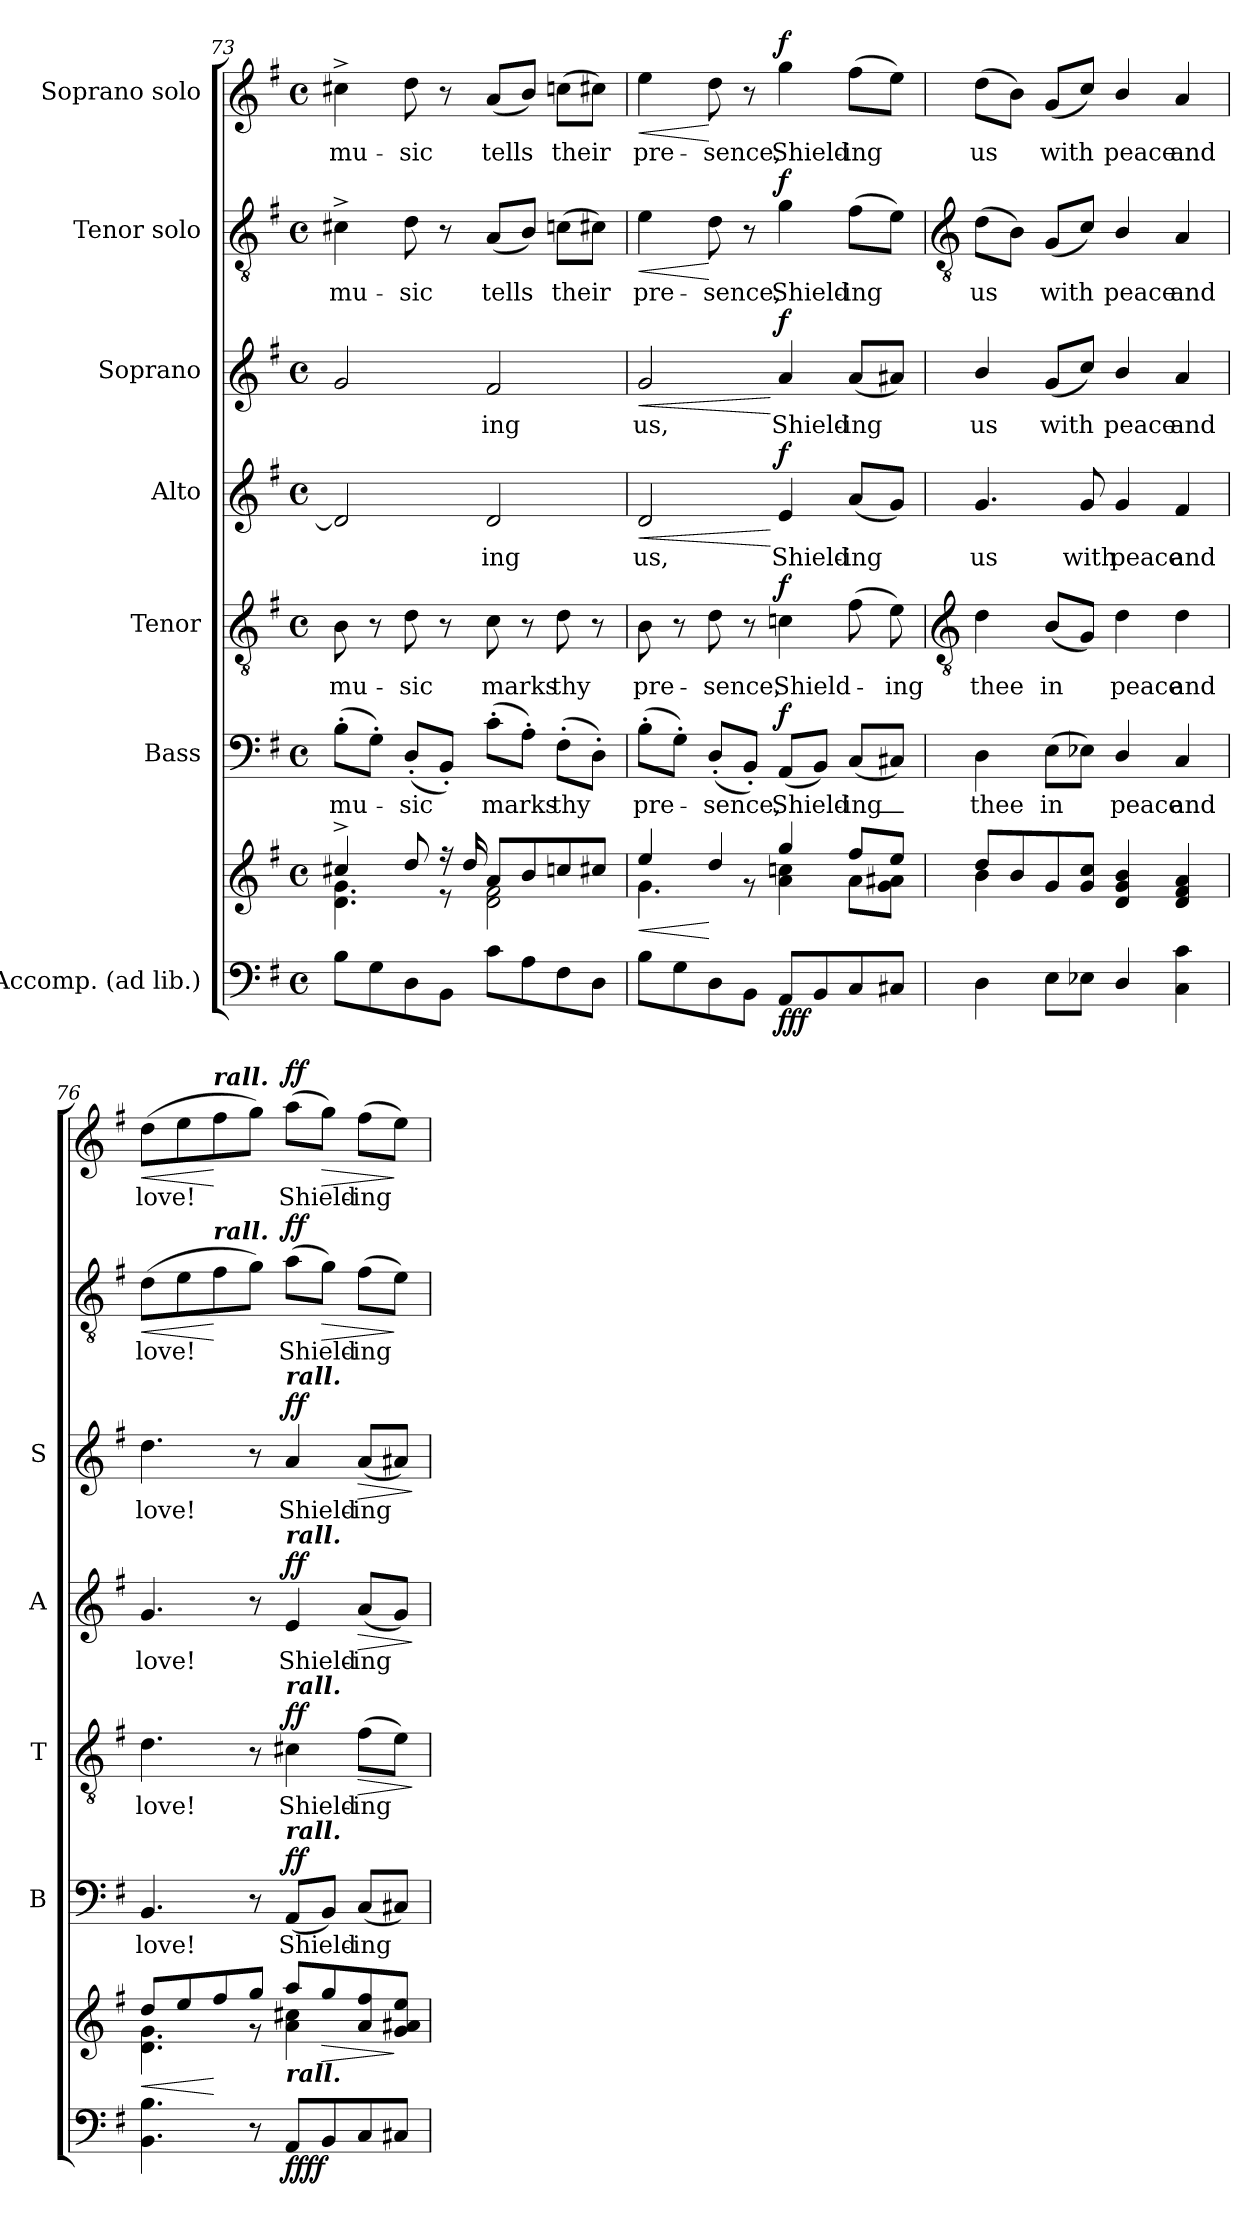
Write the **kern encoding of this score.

**kern	**kern	**dynam	**kern	**text	**dynam	**kern	**text	**dynam	**kern	**text	**dynam	**kern	**text	**dynam	**kern	**text	**dynam	**kern	**text	**dynam
*part7	*part7	*part7	*part6	*part6	*part6	*part5	*part5	*part5	*part4	*part4	*part4	*part3	*part3	*part3	*part2	*part2	*part2	*part1	*part1	*part1
*staff8	*staff7	*staff7/8	*staff6	*staff6	*staff6	*staff5	*staff5	*staff5	*staff4	*staff4	*staff4	*staff3	*staff3	*staff3	*staff2	*staff2	*staff2	*staff1	*staff1	*staff1
*I"Accomp. (ad lib.)	*	*	*I"Bass	*	*	*I"Tenor	*	*	*I"Alto	*	*	*I"Soprano	*	*	*I"Tenor solo	*	*	*I"Soprano solo	*	*
*	*	*	*I'B	*	*	*I'T	*	*	*I'A	*	*	*I'S	*	*	*	*	*	*	*	*
*clefF4	*clefG2	*	*clefF4	*	*	*clefGv2	*	*	*clefG2	*	*	*clefG2	*	*	*clefGv2	*	*	*clefG2	*	*
*k[f#]	*k[f#]	*	*k[f#]	*	*	*k[f#]	*	*	*k[f#]	*	*	*k[f#]	*	*	*k[f#]	*	*	*k[f#]	*	*
*G:	*G:	*	*G:	*	*	*G:	*	*	*G:	*	*	*G:	*	*	*G:	*	*	*G:	*	*
*M4/4	*M4/4	*	*M4/4	*	*	*M4/4	*	*	*M4/4	*	*	*M4/4	*	*	*M4/4	*	*	*M4/4	*	*
*met(c)	*met(c)	*	*met(c)	*	*	*met(c)	*	*	*met(c)	*	*	*met(c)	*	*	*met(c)	*	*	*met(c)	*	*
=73	=73	=73	=73	=73	=73	=73	=73	=73	=73	=73	=73	=73	=73	=73	=73	=73	=73	=73	=73	=73
*	*^	*	*	*	*	*	*	*	*	*	*	*	*	*	*	*	*	*	*	*
!	!	!	!	!	!LO:LY:b	!	!	!LO:LY:b	!	!	!	!	!	!	!	!	!LO:LY:b	!	!	!LO:LY:b	!
8BL	4cc#X^/	4.d\ 4.g\	.	(>8B'L	mu-	.	8B	mu-	.	2d]	.	.	2g	.	.	4c#X^	mu-	.	4cc#X^	mu-	.
8G	.	.	.	8G'J)	.	.	8r	.	.	.	.	.	.	.	.	.	.	.	.	.	.
!	!	!	!	!	!LO:LY:b	!	!	!LO:LY:b	!	!	!	!	!	!	!	!	!LO:LY:b	!	!	!LO:LY:b	!
8D	8dd/	.	.	(<8D'L	sic	.	8d	-sic	.	.	.	.	.	.	.	8d	-sic	.	8dd	-sic	.
8BBJ	16r	8r	.	8BB'J)	.	.	8r	.	.	.	.	.	.	.	.	8r	.	.	8r	.	.
.	16dd/	.	.	.	.	.	.	.	.	.	.	.	.	.	.	.	.	.	.	.	.
!	!	!	!	!	!LO:LY:b	!	!	!LO:LY:b	!	!	!LO:LY:b	!	!	!LO:LY:b	!	!	!LO:LY:b	!	!	!LO:LY:b	!
8cL	8a/L	2d\ 2f#\	.	(>8c'L	marks	.	8c	marks	.	2d	ing	.	2f#	ing	.	(<8AL	tells	.	(<8aL	tells	.
8A	8b/	.	.	8A'J)	.	.	8r	.	.	.	.	.	.	.	.	8BJ)	.	.	8bJ)	.	.
!	!	!	!	!	!LO:LY:b	!	!	!LO:LY:b	!	!	!	!	!	!	!	!	!LO:LY:b	!	!	!LO:LY:b	!
8F#	8ccn/	.	.	(>8F#'L	thy	.	8d	thy	.	.	.	.	.	.	.	(>8cnL	their	.	(>8ccnL	their	.
8DJ	8cc#X/J	.	.	8D'J)	.	.	8r	.	.	.	.	.	.	.	.	8c#XJ)	.	.	8cc#XJ)	.	.
=74	=74	=74	=74	=74	=74	=74	=74	=74	=74	=74	=74	=74	=74	=74	=74	=74	=74	=74	=74	=74	=74
!	!	!	!LO:HP:b	!	!LO:LY:b	!	!	!LO:LY:b	!	!	!LO:LY:b	!LO:HP:b	!	!LO:LY:b	!LO:HP:b	!	!LO:LY:b	!LO:HP:b	!	!LO:LY:b	!LO:HP:b
8BL	4ee/	4.g\	<	(>8B'L	pre-	.	8B	pre-	.	2d	us,	<	2g	us,	<	4e	pre-	<	4ee	pre-	<
8G	.	.	.	8G'J)	.	.	8r	.	.	.	.	.	.	.	.	.	.	.	.	.	.
!	!	!	!	!	!LO:LY:b	!	!	!LO:LY:b	!	!	!	!	!	!	!	!	!LO:LY:b	!	!	!LO:LY:b	!
8D	4dd/	.	[	(<8D'L	sence,	.	8d	-sence,	.	.	.	.	.	.	.	8d	-sence,	[	8dd	-sence,	[
8BBJ	.	8r	.	8BB'J)	.	.	8r	.	.	.	.	.	.	.	.	8r	.	.	8r	.	.
!	!	!	!LO:DY:b=2	!	!LO:LY:b	!	!	!LO:LY:b	!	!	!LO:LY:b	!	!	!LO:LY:b	!	!	!LO:LY:b	!	!	!LO:LY:b	!
!	!	!	!LO:DY:n=1:b	!	!	!	!	!	!	!	!	!	!	!	!	!	!	!	!	!	!
!	!	!	!LO:DY:n=2:b	!	!	!LO:DY:b	!	!	!LO:DY:b	!	!	!LO:DY:n=1:b	!	!	!LO:DY:n=1:b	!	!	!LO:DY:b	!	!	!LO:DY:b
8AAL	4gg/	4a\ 4ccn\	f f f	(<8AAL	Shield-	f	4cn	Shield-	f	4e	Shield-	[ f	4a	Shield-	[ f	4g	Shield-	f	4gg	Shield-	f
8BB	.	.	.	8BBJ)	.	.	.	.	.	.	.	.	.	.	.	.	.	.	.	.	.
!	!	!	!	!	!LO:LY:b	!	!	!	!	!	!LO:LY:b	!	!	!LO:LY:b	!	!	!LO:LY:b	!	!	!LO:LY:b	!
8C	8ff#/L	8a\L	.	(<8CL	ing_	.	(>8f#	.	.	(<8aL	-ing	.	(<8aL	-ing	.	(>8f#L	-ing	.	(>8ff#L	-ing	.
!	!	!	!	!	!	!	!	!LO:LY:b	!	!	!	!	!	!	!	!	!	!	!	!	!
8C#XJ	8ee/J	8g\ 8a#X\J	.	8C#XJ)	.	.	8e)	ing	.	8gJ)	.	.	8a#XJ)	.	.	8eJ)	.	.	8eeJ)	.	.
!!LO:LB:g=z
=75	=75	=75	=75	=75	=75	=75	=75	=75	=75	=75	=75	=75	=75	=75	=75	=75	=75	=75	=75	=75	=75
*	*	*	*	*	*	*	*clefGv2	*	*	*	*	*	*	*	*	*clefGv2	*	*	*	*	*
!	!	!	!	!	!LO:LY:b	!	!	!LO:LY:b	!	!	!LO:LY:b	!	!	!LO:LY:b	!	!	!LO:LY:b	!	!	!LO:LY:b	!
4D	8dd/L	4b\	.	4D	thee	.	4d	thee	.	4.g	us	.	4b/	us	.	(>8dL	us	.	(>8ddL	us	.
.	8b/	.	.	.	.	.	.	.	.	.	.	.	.	.	.	8BJ)	.	.	8bJ)	.	.
!	!	!	!	!	!LO:LY:b	!	!	!LO:LY:b	!	!	!	!	!	!LO:LY:b	!	!	!LO:LY:b	!	!	!LO:LY:b	!
8EL	8g/	2.ryy	.	(>8EL	in	.	(<8BL	in	.	.	.	.	(<8gL	with	.	(<8GL	with	.	(<8gL	with	.
!	!	!	!	!	!	!	!	!	!	!	!LO:LY:b	!	!	!	!	!	!	!	!	!	!
8E-XJ	8g/ 8cc/J	.	.	8E-XJ)	.	.	8GJ)	.	.	8g	with	.	8ccJ)	.	.	8cJ)	.	.	8ccJ)	.	.
!	!	!	!	!	!LO:LY:b	!	!	!LO:LY:b	!	!	!LO:LY:b	!	!	!LO:LY:b	!	!	!LO:LY:b	!	!	!LO:LY:b	!
4D/	4d/ 4g/ 4b/	.	.	4D/	peace	.	4d	peace	.	4g	peace	.	4b/	peace	.	4B/	peace	.	4b/	peace	.
!	!	!	!	!	!LO:LY:b	!	!	!LO:LY:b	!	!	!LO:LY:b	!	!	!LO:LY:b	!	!	!LO:LY:b	!	!	!LO:LY:b	!
4C 4c	4d/ 4f#/ 4a/	.	.	4C	and	.	4d	and	.	4f#	and	.	4a	and	.	4A	and	.	4a	and	.
=76	=76	=76	=76	=76	=76	=76	=76	=76	=76	=76	=76	=76	=76	=76	=76	=76	=76	=76	=76	=76	=76
!	!	!	!LO:HP:b	!	!LO:LY:b	!	!	!LO:LY:b	!	!	!LO:LY:b	!	!	!LO:LY:b	!	!	!LO:LY:b	!LO:HP:b	!	!LO:LY:b	!LO:HP:b
4.BB 4.B	8dd/L	4.d\ 4.g\	<	4.BB	love!	.	4.d	love!	.	4.g	love!	.	4.dd	love!	.	(>8dL	love!	<	(>8ddL	love!	<
.	8ee/	.	.	.	.	.	.	.	.	.	.	.	.	.	.	8e	.	.	8ee	.	.
!	!	!	!	!	!	!	!	!	!	!	!	!	!	!	!	!	!	!	!LO:TX:a:Bi:t=rall.	!	!
!	!	!	!	!	!	!	!	!	!	!	!	!	!	!	!	!LO:TX:a:Bi:t=rall.	!	!	!	!	!
.	8ff#/	.	[	.	.	.	.	.	.	.	.	.	.	.	.	8f#	.	[	8ff#	.	[
8r	8gg/J	8r	.	8r	.	.	8r	.	.	8r	.	.	8r	.	.	8gJ)	.	.	8ggJ)	.	.
!	!	!	!	!	!	!	!	!	!	!	!	!	!LO:TX:a:Bi:t=rall.	!	!	!	!	!	!	!	!
!	!	!	!	!	!	!	!	!	!	!LO:TX:a:Bi:t=rall.	!	!	!	!	!	!	!	!	!	!	!
!	!	!	!	!	!	!	!LO:TX:a:Bi:t=rall.	!	!	!	!	!	!	!	!	!	!	!	!	!	!
!	!	!	!	!LO:TX:a:Bi:t=rall.	!	!	!	!	!	!	!	!	!	!	!	!	!	!	!	!	!
!	!LO:TX:b:Bi:t=rall.	!	!	!	!	!	!	!	!	!	!	!	!	!	!	!	!	!	!	!	!
!	!	!	!LO:DY:b=2	!	!LO:LY:b	!	!	!LO:LY:b	!	!	!LO:LY:b	!	!	!LO:LY:b	!	!	!LO:LY:b	!	!	!LO:LY:b	!
!	!	!	!LO:DY:n=1:b	!	!	!LO:DY:b	!	!	!LO:DY:b	!	!	!LO:DY:b	!	!	!LO:DY:b	!	!	!LO:DY:b	!	!	!LO:DY:b
8AAL	8aa/L	4a\ 4cc#X\	ff ff	(<8AAL	Shield-	ff	4c#X	Shield-	ff	4e	Shield-	ff	4a	Shield-	ff	(>8aL	Shield-	ff	(>8aaL	Shield-	ff
!	!	!	!LO:HP:b	!	!	!	!	!	!	!	!	!	!	!	!	!	!	!LO:HP:b	!	!	!LO:HP:b
8BB	8gg/	.	>	8BBJ)	.	.	.	.	.	.	.	.	.	.	.	8gJ)	.	>	8ggJ)	.	>
!	!	!	!	!	!LO:LY:b	!	!	!LO:LY:b	!LO:HP:b	!	!LO:LY:b	!LO:HP:b	!	!LO:LY:b	!LO:HP:b	!	!LO:LY:b	!	!	!LO:LY:b	!
8C	8a/ 8ff#/	4ryy	.	(<8CL	ing	.	(>8f#L	-ing	>	(<8aL	-ing	>	(<8aL	-ing	>	(>8f#L	ing	.	(>8ff#L	ing	.
8C#XJ	8g/ 8a#X/ 8ee/J	.	]	8C#XJ)	.	.	8eJ)	.	.	8gJ)	.	.	8a#XJ)	.	.	8eJ)	.	]	8eeJ)	.	]
*	*v	*v	*	*	*	*	*	*	*	*	*	*	*	*	*	*	*	*	*	*	*
.	.	.	.	.	.	.	.	]	.	.	]	.	.	]	.	.	.	.	.	.
=	=	=	=	=	=	=	=	=	=	=	=	=	=	=	=	=	=	=	=	=
*-	*-	*-	*-	*-	*-	*-	*-	*-	*-	*-	*-	*-	*-	*-	*-	*-	*-	*-	*-	*-
